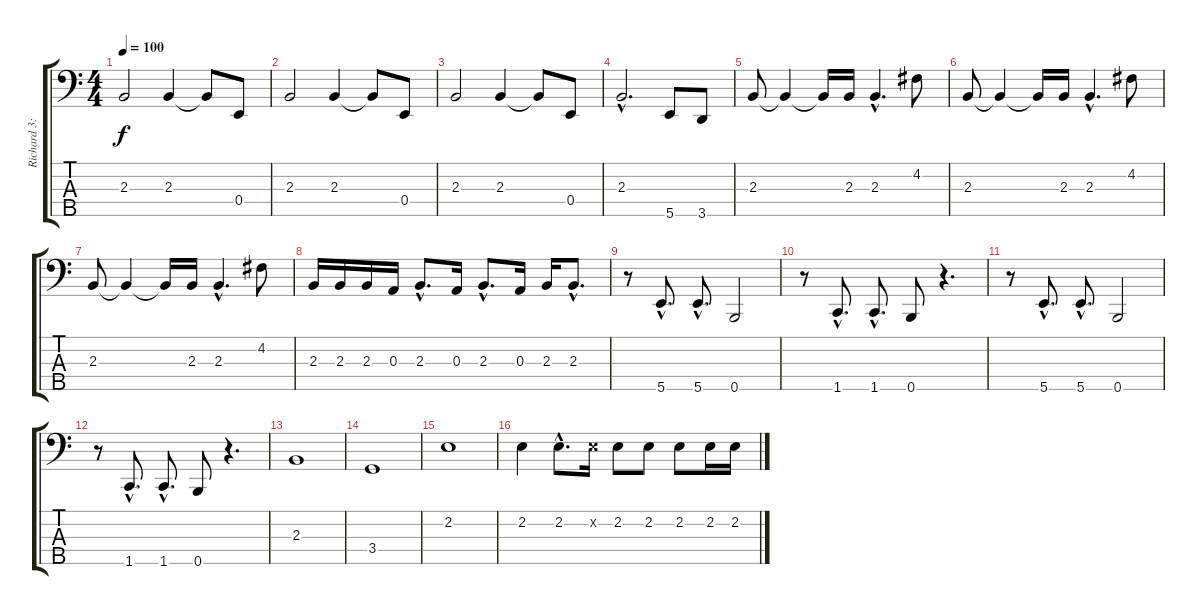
\track ("Richard 3:17   E.T.M." "Richard 3:") {instrument electricbassfinger}
\staff {score tabs}
\tuning (G2 D2 A1 E1 B0) {hide}
\ts (4 4)
\tempo 100
\clef f4
\ks c
2.3.2{dy f} 2.3.4 2.3{t}.8 0.4.8 |
2.3.2 2.3.4 2.3{t}.8 0.4.8 |
2.3.2 2.3.4 2.3{t}.8 0.4.8 |
2.3{hac}.2{d} 5.5.8 3.5.8 |
2.3.8 2.3{t}.4 2.3{t}.16 2.3.16 2.3{hac}.4{d} 4.2.8 |
2.3.8 2.3{t}.4 2.3{t}.16 2.3.16 2.3{hac}.4{d} 4.2.8 |
2.3.8 2.3{t}.4 2.3{t}.16 2.3.16 2.3{hac}.4{d} 4.2.8 |
2.3.16 2.3.16 2.3.16 0.3.16 2.3{hac}.8{d} 0.3.16 2.3{hac}.8{d} 0.3.16 2.3.16 2.3{hac}.8{d} |
r.8 5.5{hac}.8{d} 5.5{hac}.8{d} 0.5.2 |
r.8 1.5{hac}.8{d} 1.5{hac}.8{d} 0.5.8 r.4{d} |
r.8 5.5{hac}.8{d} 5.5{hac}.8{d} 0.5.2 |
r.8 1.5{hac}.8{d} 1.5{hac}.8{d} 0.5.8 r.4{d} |
2.3.1 |
3.4.1 |
2.2.1 |
2.2.4 2.2{hac}.8{d} 2.2{x}.16 2.2.8 2.2.8 2.2.8 2.2.16 2.2.16
